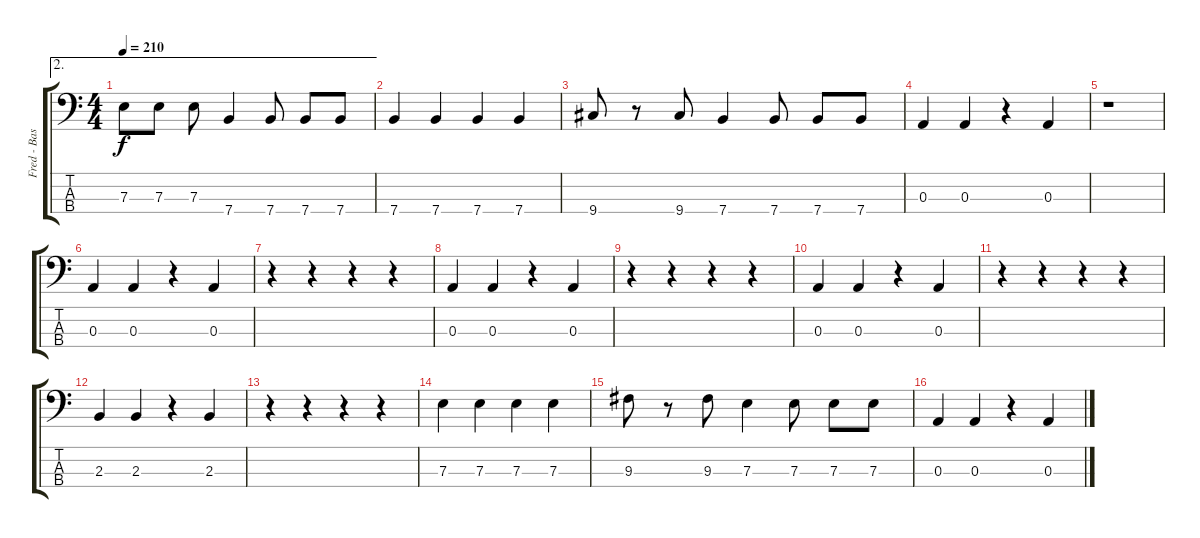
\track ("Fred - Bas" "Fred - Bas") {instrument electricbasspick}
\staff {score tabs}
\tuning (G2 D2 A1 E1) {hide}
\ae 2
\ts (4 4)
\tempo 210
\clef f4
\ks c
7.3.8{dy f} 7.3.8 7.3.8 7.4.4 7.4.8 7.4.8 7.4.8 |
7.4.4 7.4.4 7.4.4 7.4.4 |
9.4.8 r.8 9.4.8 7.4.4 7.4.8 7.4.8 7.4.8 |
0.3.4 0.3.4 r.4 0.3.4 |
r.1 |
0.3.4 0.3.4 r.4 0.3.4 |
r.4 r.4 r.4 r.4 |
0.3.4 0.3.4 r.4 0.3.4 |
r.4 r.4 r.4 r.4 |
0.3.4 0.3.4 r.4 0.3.4 |
r.4 r.4 r.4 r.4 |
2.3.4 2.3.4 r.4 2.3.4 |
r.4 r.4 r.4 r.4 |
7.3.4 7.3.4 7.3.4 7.3.4 |
9.3.8 r.8 9.3.8 7.3.4 7.3.8 7.3.8 7.3.8 |
0.3.4 0.3.4 r.4 0.3.4
